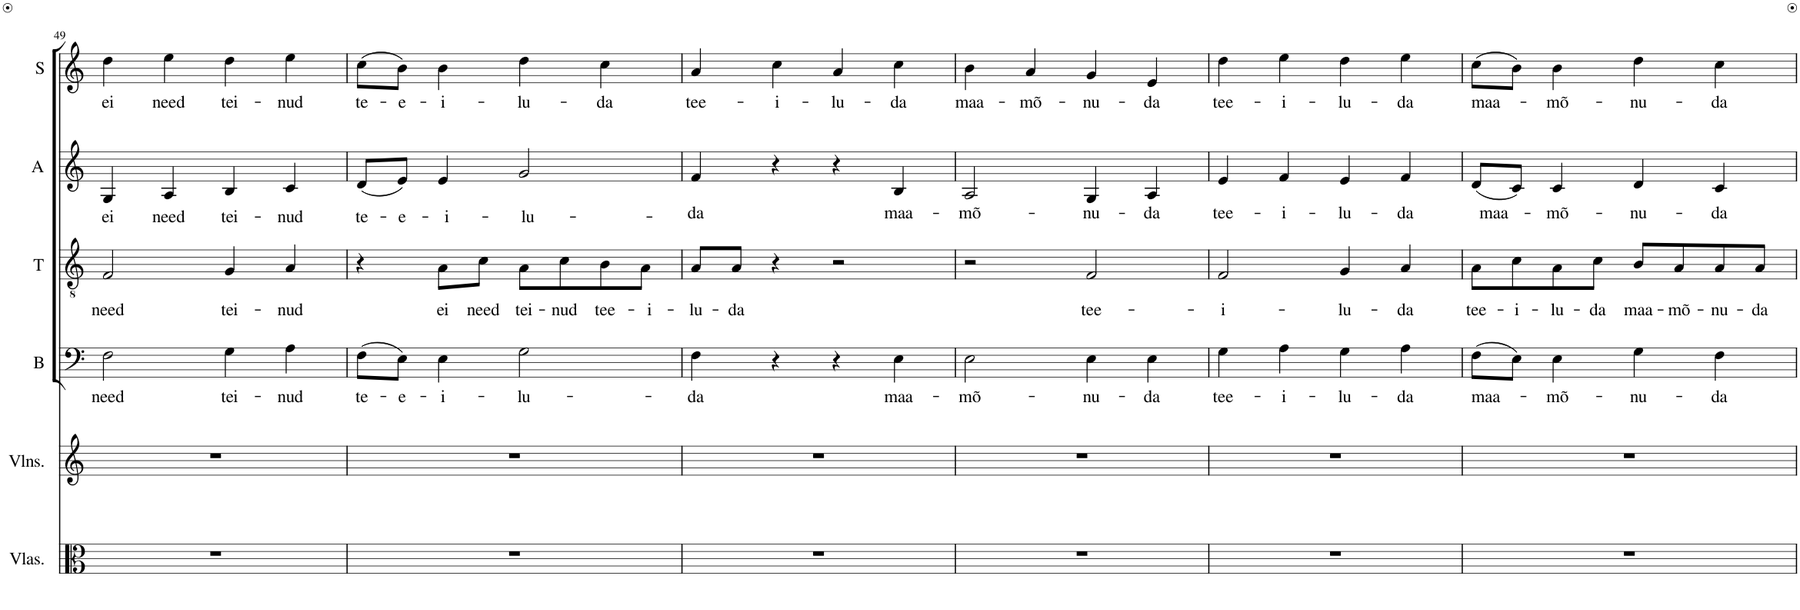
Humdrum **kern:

**kern	**text	**kern	**text	**kern	**text	**kern	**text
*part4	*part4	*part3	*part3	*part2	*part2	*part1	*part1
*staff4	*staff4	*staff3	*staff3	*staff2	*staff2	*staff1	*staff1
*I"B	*	*I"T	*	*I"A	*	*I"S	*
*I'B	*	*I'T	*	*I'A	*	*I'S	*
!!LO:PB:g=z
*clefF4	*	*clefGv2	*	*clefG2	*	*clefG2	*
*	*	*	*	*Trd1c2	*	*	*
*k[]	*	*k[]	*	*k[]	*	*k[]	*
*M4/4	*	*M4/4	*	*M4/4	*	*M4/4	*
=49	=49	=49	=49	=49	=49	=49	=49
!	!LO:LY:b	!	!LO:LY:b	!	!LO:LY:b	!	!LO:LY:b
2F\	need	2F/	need	4G/	ei	4dd\	ei
!	!	!	!	!	!LO:LY:b	!	!LO:LY:b
.	.	.	.	4A/	need	4ee\	need
!	!LO:LY:b	!	!LO:LY:b	!	!LO:LY:b	!	!LO:LY:b
4G\	tei-	4G/	tei-	4B/	tei-	4dd\	tei-
!	!LO:LY:b	!	!LO:LY:b	!	!LO:LY:b	!	!LO:LY:b
4A\	-nud	4A/	-nud	4c/	-nud	4ee\	-nud
=50	=50	=50	=50	=50	=50	=50	=50
!	!LO:LY:b	!	!	!	!LO:LY:b	!	!LO:LY:b
(8F\L	te-	4r	.	(8d/L	te-	(8cc\L	te-
!	!LO:LY:b	!	!	!	!LO:LY:b	!	!LO:LY:b
8E\J)	-e-	.	.	8e/J)	-e-	8b\J)	-e-
!	!LO:LY:b	!	!LO:LY:b	!	!LO:LY:b	!	!LO:LY:b
4E\	-i-	8A\L	ei	4e/	-i-	4b\	-i-
!	!	!	!LO:LY:b	!	!	!	!
.	.	8c\J	need	.	.	.	.
!	!LO:LY:b	!	!LO:LY:b	!	!LO:LY:b	!	!LO:LY:b
2G\	-lu-	8A\L	tei-	2g/	-lu-	4dd\	-lu-
!	!	!	!LO:LY:b	!	!	!	!
.	.	8c\	-nud	.	.	.	.
!	!	!	!LO:LY:b	!	!	!	!LO:LY:b
.	.	8B\	tee-	.	.	4cc\	-da
!	!	!	!LO:LY:b	!	!	!	!
.	.	8A\J	-i-	.	.	.	.
=51	=51	=51	=51	=51	=51	=51	=51
!	!LO:LY:b	!	!LO:LY:b	!	!LO:LY:b	!	!LO:LY:b
4F\	-da	8A/L	-lu-	4f/	-da	4a/	tee-
!	!	!	!LO:LY:b	!	!	!	!
.	.	8A/J	-da	.	.	.	.
!	!	!	!	!	!	!	!LO:LY:b
4r	.	4r	.	4r	.	4cc\	-i-
!	!	!	!	!	!	!	!LO:LY:b
4r	.	2r	.	4r	.	4a/	-lu-
!	!LO:LY:b	!	!	!	!LO:LY:b	!	!LO:LY:b
4E\	maa-	.	.	4B/	maa-	4cc\	-da
=52	=52	=52	=52	=52	=52	=52	=52
!	!LO:LY:b	!	!	!	!LO:LY:b	!	!LO:LY:b
2E\	-mõ-	2r	.	2A/	-mõ-	4b\	maa-
!	!	!	!	!	!	!	!LO:LY:b
.	.	.	.	.	.	4a/	-mõ-
!	!LO:LY:b	!	!LO:LY:b	!	!LO:LY:b	!	!LO:LY:b
4E\	-nu-	2F/	tee-	4G/	-nu-	4g/	-nu-
!	!LO:LY:b	!	!	!	!LO:LY:b	!	!LO:LY:b
4E\	-da	.	.	4A/	-da	4e/	-da
=53	=53	=53	=53	=53	=53	=53	=53
!	!LO:LY:b	!	!LO:LY:b	!	!LO:LY:b	!	!LO:LY:b
4G\	tee-	2F/	-i-	4e/	tee-	4dd\	tee-
!	!LO:LY:b	!	!	!	!LO:LY:b	!	!LO:LY:b
4A\	-i-	.	.	4f/	-i-	4ee\	-i-
!	!LO:LY:b	!	!LO:LY:b	!	!LO:LY:b	!	!LO:LY:b
4G\	-lu-	4G/	-lu-	4e/	-lu-	4dd\	-lu-
!	!LO:LY:b	!	!LO:LY:b	!	!LO:LY:b	!	!LO:LY:b
4A\	-da	4A/	-da	4f/	-da	4ee\	-da
=54	=54	=54	=54	=54	=54	=54	=54
!	!LO:LY:b	!	!LO:LY:b	!	!LO:LY:b	!	!LO:LY:b
(8F\L	maa-	8A\L	tee-	(8d/L	maa-	(8cc\L	maa-
!	!	!	!LO:LY:b	!	!	!	!
8E\J)	.	8c\	-i-	8c/J)	.	8b\J)	.
!	!LO:LY:b	!	!LO:LY:b	!	!LO:LY:b	!	!LO:LY:b
4E\	-mõ-	8A\	-lu-	4c/	-mõ-	4b\	-mõ-
!	!	!	!LO:LY:b	!	!	!	!
.	.	8c\J	-da	.	.	.	.
!	!LO:LY:b	!	!LO:LY:b	!	!LO:LY:b	!	!LO:LY:b
4G\	-nu-	8B/L	maa-	4d/	-nu-	4dd\	-nu-
!	!	!	!LO:LY:b	!	!	!	!
.	.	8A/	-mõ-	.	.	.	.
!	!LO:LY:b	!	!LO:LY:b	!	!LO:LY:b	!	!LO:LY:b
4F\	-da	8A/	-nu-	4c/	-da	4cc\	-da
!	!	!	!LO:LY:b	!	!	!	!
.	.	8A/J	-da	.	.	.	.
=	=	=	=	=	=	=	=
*-	*-	*-	*-	*-	*-	*-	*-
